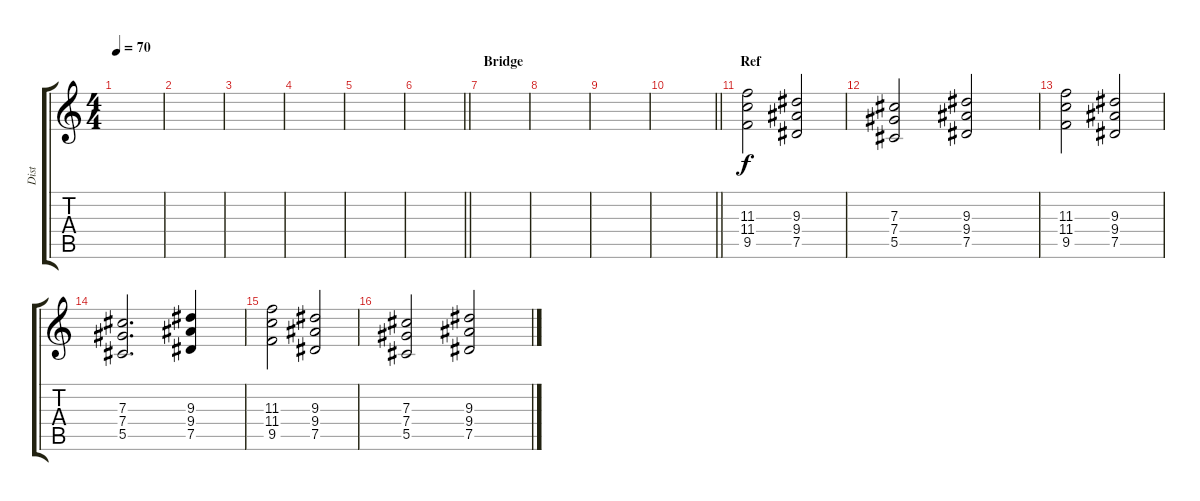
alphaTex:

\track ("Dist" "Dist") {instrument distortionguitar}
\staff {score tabs}
\tuning (Eb4 Bb3 Gb3 Db3 Ab2 Eb2) {hide}
\ts (4 4)
\tempo 70
\clef g2
\ks c
|
|
|
|
|
\barLineRight lightlight
|
\section ("" "Bridge")
|
|
|
\barLineRight lightlight
|
\section ("" "Ref")
(11.3 11.4 9.5).2 (9.3 9.4 7.5).2 |
(7.3 7.4 5.5).2 (9.3 9.4 7.5).2 |
(11.3 11.4 9.5).2 (9.3 9.4 7.5).2 |
(7.3 7.4 5.5).2{d} (9.3 9.4 7.5).4 |
(11.3 11.4 9.5).2 (9.3 9.4 7.5).2 |
(7.3 7.4 5.5).2 (9.3 9.4 7.5).2
